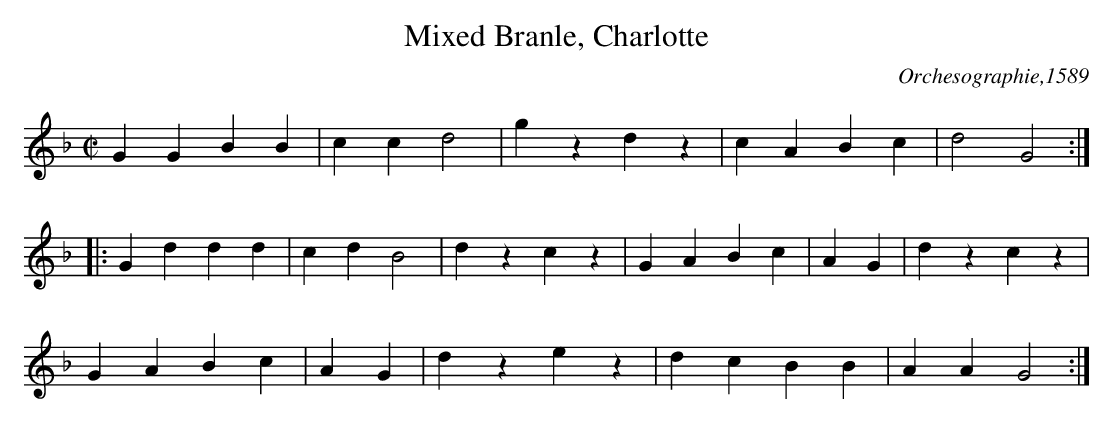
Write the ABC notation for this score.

X:1
T:Mixed Branle, Charlotte
C:Orchesographie,1589
L:1/4
M:C|
K:GDor
GG BB | cc d2 | g z d z | cA Bc | d2 G2 ::
Gd dd | cd B2 | d z c z | GA Bc | AG | d z c z |
GA Bc | AG | d z e z | dc BB | AA G2 :|
